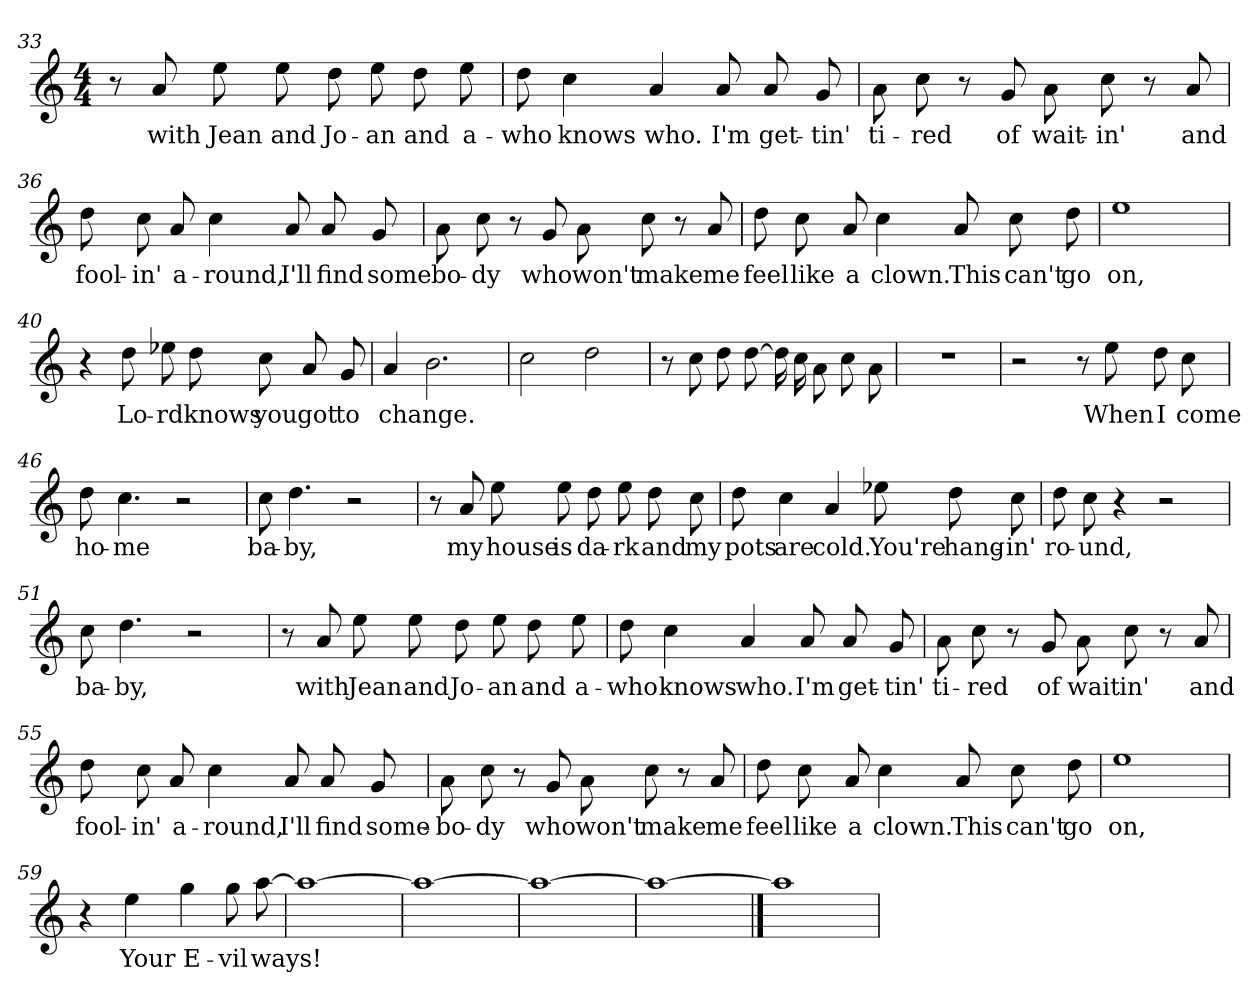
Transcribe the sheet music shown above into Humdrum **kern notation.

**kern	**text
*part1	*part1
*staff1	*staff1
*clefG2	*
*k[]	*
*M4/4	*
=33	=33
8r	.
8a/	with
8ee\L	Jean
8ee\	and
8dd\L	Jo-
8ee\	an
8dd\L	and
8ee\	a-
!!LO:LB:g=z
=34	=34
8dd\	who
4cc\	knows
4a/	who.
8a/	I'm
8a/L	get-
8g/	tin'
=35	=35
8a\L	ti-
8cc\	red
8r	.
8g/	of
8a\L	wait-
8cc\	in'
8r	.
8a/	and
!!LO:LB:g=z
=36	=36
8dd\L	fool-
8cc\	in'
8a/	a-
4cc\	round,
8a/	I'll
8a/L	find
8g/	some
=37	=37
8a\L	bo-
8cc\	dy
8r	.
8g/	who
8a\L	won't
8cc\	make
8r	.
8a/	me
!!LO:LB:g=z
=38	=38
8dd\L	feel
8cc\	like
8a/	a
4cc\	clown.
8a/	This
8cc\L	can't
8dd\	go
=39	=39
1ee	on,
=40	=40
4r	.
8dd\L	Lo-
8ee-X\	rd
8dd\L	knows
8cc\	you
8a/L	got
8g/	to
!!LO:LB:g=z
=41	=41
4a/	change.
2.b\	.
=42	=42
2cc\	.
2dd\	.
=43	=43
8r	.
8cc\	.
8dd\L	.
[>8dd\	.
16dd\LL]	.
16cc\J	.
8a\	.
8cc\L	.
8a\	.
=44	=44
1r	.
!!LO:LB:g=z
=45	=45
2r	.
8r	.
8ee\	When
8dd\L	I
8cc\	come
=46	=46
8dd\	ho-
4.cc\	me
2r	.
=47	=47
8cc\	ba-
4.dd\	by,
2r	.
!!LO:LB:g=z
=48	=48
8r	.
8a/	my
8ee\L	house
8ee\	is
8dd\L	da-
8ee\	rk
8dd\L	and
8cc\	my
=49	=49
8dd\	pots
4cc\	are
4a/	cold.
8ee-X\	You're
8dd\L	hang-
8cc\	in'
!!LO:PB:g=z
=50	=50
8dd\L	ro-
8cc\	und,
4r	.
2r	.
=51	=51
8cc\	ba-
4.dd\	by,
2r	.
=52	=52
8r	.
8a/	with
8ee\L	Jean
8ee\	and
8dd\L	Jo-
8ee\	an
8dd\L	and
8ee\	a-
!!LO:LB:g=z
=53	=53
8dd\	who
4cc\	knows
4a/	who.
8a/	I'm
8a/L	get-
8g/	tin'
=54	=54
8a\L	ti-
8cc\	red
8r	.
8g/	of
8a\L	wait
8cc\	in'
8r	.
8a/	and
!!LO:LB:g=z
=55	=55
8dd\L	fool-
8cc\	in'
8a/	a-
4cc\	round,
8a/	I'll
8a/L	find
8g/	some-
=56	=56
8a\L	bo-
8cc\	dy
8r	.
8g/	who
8a\L	won't
8cc\	make
8r	.
8a/	me
!!LO:LB:g=z
=57	=57
8dd\L	feel
8cc\	like
8a/	a
4cc\	clown.
8a/	This
8cc\L	can't
8dd\	go
=58	=58
1ee	on,
=59	=59
4r	.
4ee\	Your
4gg\	E-
8gg\L	vil
[>8aa\	ways!
=60	=60
1aa_	.
!!LO:LB:g=z
=61	=61
1aa_	.
=62	=62
1aa_	.
=63	=63
1aa_	.
==64	==64
1aa]	.
=	=
*-	*-
